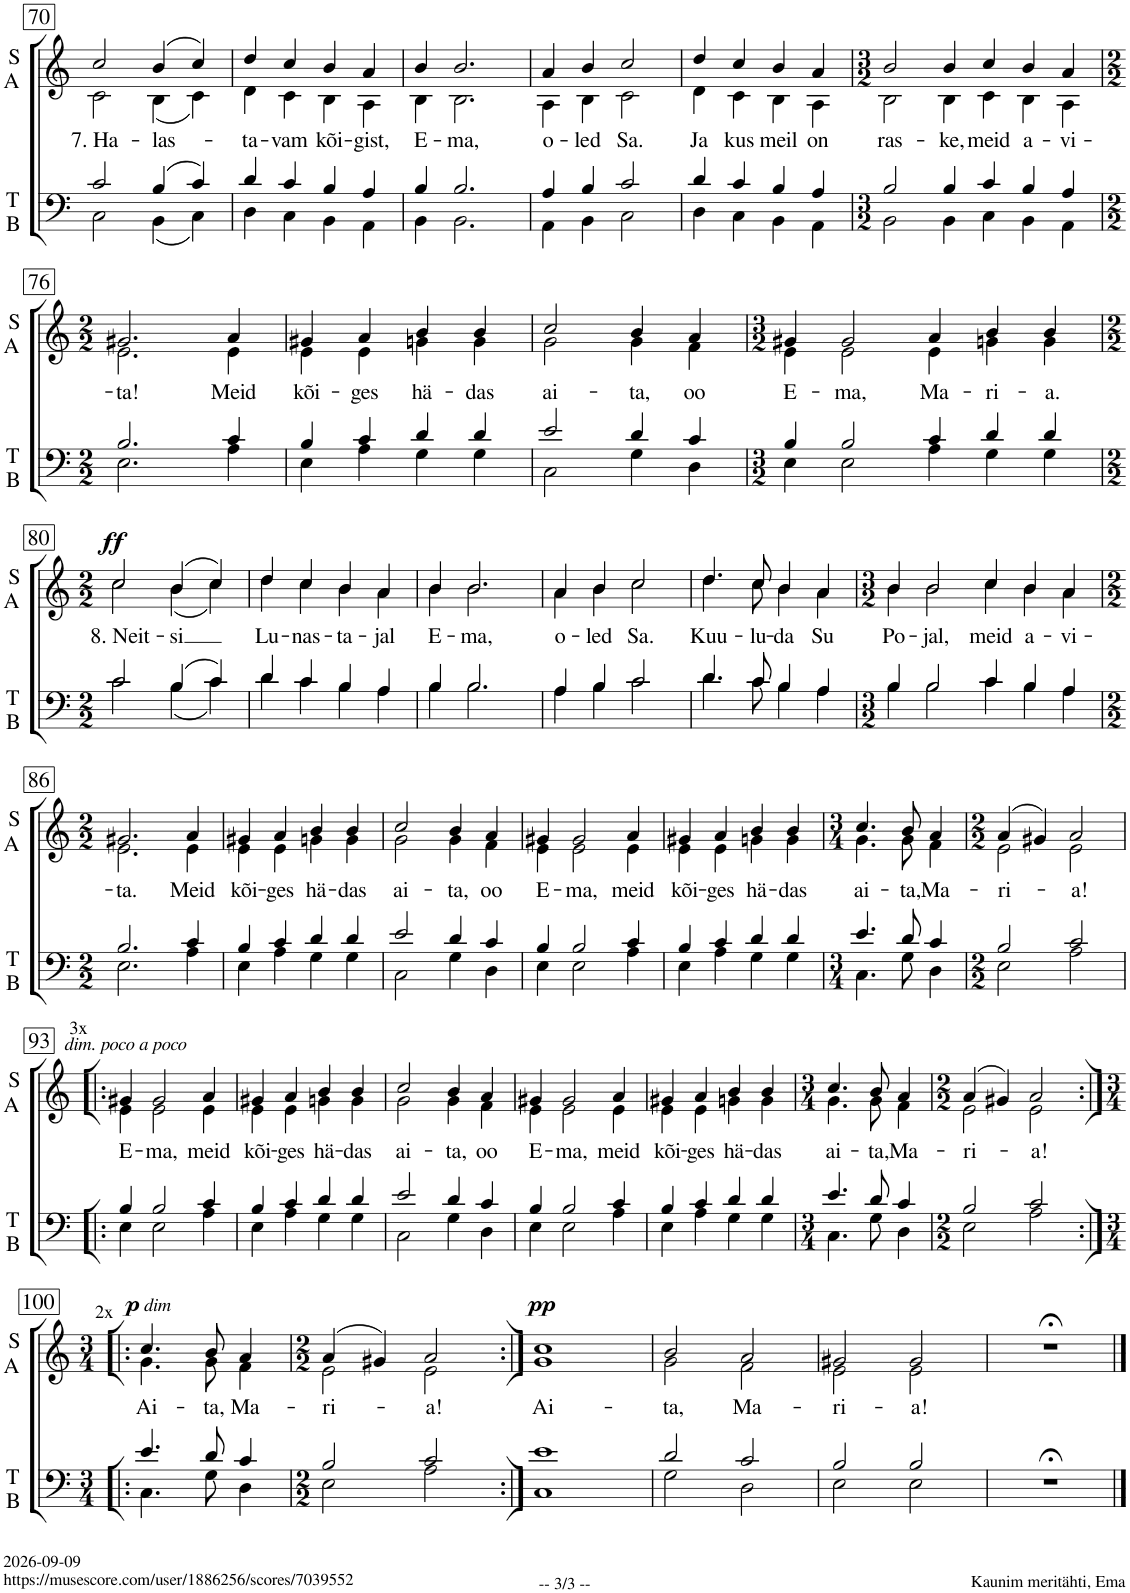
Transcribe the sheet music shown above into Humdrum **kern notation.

**kern	**kern	**text	**dynam
*part2	*part1	*part1	*part1
*staff2	*staff1	*staff1	*staff1
*I"T B	*I"S A	*	*
*I'T B	*I'S A	*	*
!!LO:PB:g=z
*clefF4	*clefG2	*	*
*k[]	*k[]	*	*
*M2/2	*M2/2	*	*
=70	=70	=70	=70
*^	*	*	*
!	!	!	!LO:LY:b	!
*	*	*^	*	*
2c/	2C\	2cc/	2c\	7. Ha-	.
!	!	!	!	!LO:LY:b	!
(4B/	(4BB\	(4b/	(4B\	-las-	.
4c/)	4C\)	4cc/)	4c\)	.	.
=71	=71	=71	=71	=71	=71
!	!	!	!	!LO:LY:b	!
4d/	4D\	4dd/	4d\	-ta-	.
!	!	!	!	!LO:LY:b	!
4c/	4C\	4cc/	4c\	-vam	.
!	!	!	!	!LO:LY:b	!
4B/	4BB\	4b/	4B\	kõi-	.
!	!	!	!	!LO:LY:b	!
4A/	4AA\	4a/	4A\	-gist,	.
=72	=72	=72	=72	=72	=72
!	!	!	!	!LO:LY:b	!
4B/	4BB\	4b/	4B\	E-	.
!	!	!	!	!LO:LY:b	!
2.B/	2.BB\	2.b/	2.B\	-ma,	.
=73	=73	=73	=73	=73	=73
!	!	!	!	!LO:LY:b	!
4A/	4AA\	4a/	4A\	o-	.
!	!	!	!	!LO:LY:b	!
4B/	4BB\	4b/	4B\	-led	.
!	!	!	!	!LO:LY:b	!
2c/	2C\	2cc/	2c\	Sa.	.
=74	=74	=74	=74	=74	=74
!	!	!	!	!LO:LY:b	!
4d/	4D\	4dd/	4d\	Ja	.
!	!	!	!	!LO:LY:b	!
4c/	4C\	4cc/	4c\	kus	.
!	!	!	!	!LO:LY:b	!
4B/	4BB\	4b/	4B\	meil	.
!	!	!	!	!LO:LY:b	!
4A/	4AA\	4a/	4A\	on	.
=75	=75	=75	=75	=75	=75
*M3/2	*	*M3/2	*	*	*
!	!	!	!	!LO:LY:b	!
2B/	2BB\	2b/	2B\	ras-	.
!	!	!	!	!LO:LY:b	!
4B/	4BB\	4b/	4B\	-ke,	.
!	!	!	!	!LO:LY:b	!
4c/	4C\	4cc/	4c\	meid	.
!	!	!	!	!LO:LY:b	!
4B/	4BB\	4b/	4B\	a-	.
!	!	!	!	!LO:LY:b	!
4A/	4AA\	4a/	4A\	-vi-	.
!!LO:LB:g=z	!!
=76	=76	=76	=76	=76	=76
*M2/2	*	*M2/2	*	*	*
!	!	!	!	!LO:LY:b	!
2.B/	2.E\	2.g#X/	2.e\	-ta!	.
!	!	!	!	!LO:LY:b	!
4c/	4A\	4a/	4e\	Meid	.
=77	=77	=77	=77	=77	=77
!	!	!	!	!LO:LY:b	!
4B/	4E\	4g#X/	4e\	kõi-	.
!	!	!	!	!LO:LY:b	!
4c/	4A\	4a/	4e\	-ges	.
!	!	!	!	!LO:LY:b	!
4d/	4G\	4b/	4gn\	hä-	.
!	!	!	!	!LO:LY:b	!
4d/	4G\	4b/	4g\	-das	.
=78	=78	=78	=78	=78	=78
!	!	!	!	!LO:LY:b	!
2e/	2C\	2cc/	2g\	ai-	.
!	!	!	!	!LO:LY:b	!
4d/	4G\	4b/	4g\	-ta,	.
!	!	!	!	!LO:LY:b	!
4c/	4D\	4a/	4f\	oo	.
=79	=79	=79	=79	=79	=79
*M3/2	*	*M3/2	*	*	*
!	!	!	!	!LO:LY:b	!
4B/	4E\	4g#X/	4e\	E-	.
!	!	!	!	!LO:LY:b	!
2B/	2E\	2g#/	2e\	-ma,	.
!	!	!	!	!LO:LY:b	!
4c/	4A\	4a/	4e\	Ma-	.
!	!	!	!	!LO:LY:b	!
4d/	4G\	4b/	4gn\	-ri-	.
!	!	!	!	!LO:LY:b	!
4d/	4G\	4b/	4g\	-a.	.
!!LO:LB:g=z	!!
=80	=80	=80	=80	=80	=80
*M2/2	*	*M2/2	*	*	*
!	!	!	!	!LO:LY:b	!LO:DY:a
2c/	2c\	2cc/	2cc\	8. Neit-	ff
!	!	!	!	!LO:LY:b	!
(4B/	(4B\	(4b/	(4b\	-si	.
4c/)	4c\)	4cc/)	4cc\)	.	.
=81	=81	=81	=81	=81	=81
!	!	!	!	!LO:LY:b	!
4d/	4d\	4dd/	4dd\	Lu-	.
!	!	!	!	!LO:LY:b	!
4c/	4c\	4cc/	4cc\	-nas-	.
!	!	!	!	!LO:LY:b	!
4B/	4B\	4b/	4b\	-ta-	.
!	!	!	!	!LO:LY:b	!
4A/	4A\	4a/	4a\	-jal	.
=82	=82	=82	=82	=82	=82
!	!	!	!	!LO:LY:b	!
4B/	4B\	4b/	4b\	E-	.
!	!	!	!	!LO:LY:b	!
2.B/	2.B\	2.b/	2.b\	-ma,	.
=83	=83	=83	=83	=83	=83
!	!	!	!	!LO:LY:b	!
4A/	4A\	4a/	4a\	o-	.
!	!	!	!	!LO:LY:b	!
4B/	4B\	4b/	4b\	-led	.
!	!	!	!	!LO:LY:b	!
2c/	2c\	2cc/	2cc\	Sa.	.
=84	=84	=84	=84	=84	=84
!	!	!	!	!LO:LY:b	!
4.d/	4.d\	4.dd/	4.dd\	Kuu-	.
!	!	!	!	!LO:LY:b	!
8c/	8c\	8cc/	8cc\	-lu-	.
!	!	!	!	!LO:LY:b	!
4B/	4B\	4b/	4b\	-da	.
!	!	!	!	!LO:LY:b	!
4A/	4A\	4a/	4a\	Su	.
=85	=85	=85	=85	=85	=85
*M3/2	*	*M3/2	*	*	*
!	!	!	!	!LO:LY:b	!
4B/	4B\	4b/	4b\	Po-	.
!	!	!	!	!LO:LY:b	!
2B/	2B\	2b/	2b\	-jal,	.
!	!	!	!	!LO:LY:b	!
4c/	4c\	4cc/	4cc\	meid	.
!	!	!	!	!LO:LY:b	!
4B/	4B\	4b/	4b\	a-	.
!	!	!	!	!LO:LY:b	!
4A/	4A\	4a/	4a\	-vi-	.
!!LO:LB:g=z	!!
=86	=86	=86	=86	=86	=86
*M2/2	*	*M2/2	*	*	*
!	!	!	!	!LO:LY:b	!
2.B/	2.E\	2.g#X/	2.e\	-ta.	.
!	!	!	!	!LO:LY:b	!
4c/	4A\	4a/	4e\	Meid	.
=87	=87	=87	=87	=87	=87
!	!	!	!	!LO:LY:b	!
4B/	4E\	4g#X/	4e\	kõi-	.
!	!	!	!	!LO:LY:b	!
4c/	4A\	4a/	4e\	-ges	.
!	!	!	!	!LO:LY:b	!
4d/	4G\	4b/	4gn\	hä-	.
!	!	!	!	!LO:LY:b	!
4d/	4G\	4b/	4g\	-das	.
=88	=88	=88	=88	=88	=88
!	!	!	!	!LO:LY:b	!
2e/	2C\	2cc/	2g\	ai-	.
!	!	!	!	!LO:LY:b	!
4d/	4G\	4b/	4g\	-ta,	.
!	!	!	!	!LO:LY:b	!
4c/	4D\	4a/	4f\	oo	.
=89	=89	=89	=89	=89	=89
!	!	!	!	!LO:LY:b	!
4B/	4E\	4g#X/	4e\	E-	.
!	!	!	!	!LO:LY:b	!
2B/	2E\	2g#/	2e\	-ma,	.
!	!	!	!	!LO:LY:b	!
4c/	4A\	4a/	4e\	meid	.
=90	=90	=90	=90	=90	=90
!	!	!	!	!LO:LY:b	!
4B/	4E\	4g#X/	4e\	kõi-	.
!	!	!	!	!LO:LY:b	!
4c/	4A\	4a/	4e\	-ges	.
!	!	!	!	!LO:LY:b	!
4d/	4G\	4b/	4gn\	hä-	.
!	!	!	!	!LO:LY:b	!
4d/	4G\	4b/	4g\	-das	.
=91	=91	=91	=91	=91	=91
*M3/4	*	*M3/4	*	*	*
!	!	!	!	!LO:LY:b	!
4.e/	4.C\	4.cc/	4.g\	ai-	.
!	!	!	!	!LO:LY:b	!
8d/	8G\	8b/	8g\	-ta,	.
!	!	!	!	!LO:LY:b	!
4c/	4D\	4a/	4f\	Ma-	.
=92	=92	=92	=92	=92	=92
*M2/2	*	*M2/2	*	*	*
!	!	!	!	!LO:LY:b	!
2B/	2E\	(4a/	2e\	-ri-	.
.	.	4g#X/)	.	.	.
!	!	!	!	!LO:LY:b	!
2c/	2A\	2a/	2e\	-a!	.
!!LO:LB:g=z	!!
=93!|:	=93!|:	=93!|:	=93!|:	=93!|:	=93!|:
!	!	!LO:TX:a:t=3x	!	!	!
!	!	!	!	!LO:LY:b	!LO:DY:a
4B/	4E\	4g#X/	4e\	E-	other-dynamics
!	!	!	!	!LO:LY:b	!
2B/	2E\	2g#/	2e\	-ma,	.
!	!	!	!	!LO:LY:b	!
4c/	4A\	4a/	4e\	meid	.
=94	=94	=94	=94	=94	=94
!	!	!	!	!LO:LY:b	!
4B/	4E\	4g#X/	4e\	kõi-	.
!	!	!	!	!LO:LY:b	!
4c/	4A\	4a/	4e\	-ges	.
!	!	!	!	!LO:LY:b	!
4d/	4G\	4b/	4gn\	hä-	.
!	!	!	!	!LO:LY:b	!
4d/	4G\	4b/	4g\	-das	.
=95	=95	=95	=95	=95	=95
!	!	!	!	!LO:LY:b	!
2e/	2C\	2cc/	2g\	ai-	.
!	!	!	!	!LO:LY:b	!
4d/	4G\	4b/	4g\	-ta,	.
!	!	!	!	!LO:LY:b	!
4c/	4D\	4a/	4f\	oo	.
=96	=96	=96	=96	=96	=96
!	!	!	!	!LO:LY:b	!
4B/	4E\	4g#X/	4e\	E-	.
!	!	!	!	!LO:LY:b	!
2B/	2E\	2g#/	2e\	-ma,	.
!	!	!	!	!LO:LY:b	!
4c/	4A\	4a/	4e\	meid	.
=97	=97	=97	=97	=97	=97
!	!	!	!	!LO:LY:b	!
4B/	4E\	4g#X/	4e\	kõi-	.
!	!	!	!	!LO:LY:b	!
4c/	4A\	4a/	4e\	-ges	.
!	!	!	!	!LO:LY:b	!
4d/	4G\	4b/	4gn\	hä-	.
!	!	!	!	!LO:LY:b	!
4d/	4G\	4b/	4g\	-das	.
=98	=98	=98	=98	=98	=98
*M3/4	*	*M3/4	*	*	*
!	!	!	!	!LO:LY:b	!
4.e/	4.C\	4.cc/	4.g\	ai-	.
!	!	!	!	!LO:LY:b	!
8d/	8G\	8b/	8g\	-ta,	.
!	!	!	!	!LO:LY:b	!
4c/	4D\	4a/	4f\	Ma-	.
=99	=99	=99	=99	=99	=99
*M2/2	*	*M2/2	*	*	*
!	!	!	!	!LO:LY:b	!
2B/	2E\	(4a/	2e\	-ri-	.
.	.	4g#X/)	.	.	.
!	!	!	!	!LO:LY:b	!
2c/	2A\	2a/	2e\	-a!	.
!!LO:LB:g=z	!!
=100:|!|:	=100:|!|:	=100:|!|:	=100:|!|:	=100:|!|:	=100:|!|:
*M3/4	*	*M3/4	*	*	*
!	!	!LO:TX:a:t=2x	!	!	!
!	!	!	!	!LO:LY:b	!LO:DY:a
!	!	!	!	!	!LO:DY:n=1:a
4.e/	4.C\	4.cc/	4.g\	Ai-	p other-dynamics
!	!	!	!	!LO:LY:b	!
8d/	8G\	8b/	8g\	-ta,	.
!	!	!	!	!LO:LY:b	!
4c/	4D\	4a/	4f\	Ma-	.
=101	=101	=101	=101	=101	=101
*M2/2	*	*M2/2	*	*	*
!	!	!	!	!LO:LY:b	!
2B/	2E\	(4a/	2e\	-ri-	.
.	.	4g#X/)	.	.	.
!	!	!	!	!LO:LY:b	!
2c/	2A\	2a/	2e\	-a!	.
=102:|!	=102:|!	=102:|!	=102:|!	=102:|!	=102:|!
!	!	!	!	!LO:LY:b	!LO:DY:a
1e	1C	1cc	1g	Ai-	pp
=103	=103	=103	=103	=103	=103
!	!	!	!	!LO:LY:b	!
2d/	2G\	2b/	2g\	-ta,	.
!	!	!	!	!LO:LY:b	!
2c/	2D\	2a/	2f\	Ma-	.
=104	=104	=104	=104	=104	=104
!	!	!	!	!LO:LY:b	!
2B/	2E\	2g#X/	2e\	-ri-	.
!	!	!	!	!LO:LY:b	!
2B/	2E\	2g#/	2e\	-a!	.
*v	*v	*	*	*	*
*	*v	*v	*	*
=105	=105	=105	=105
1r;<	1r;<	.	.
==	==	==	==
*-	*-	*-	*-
